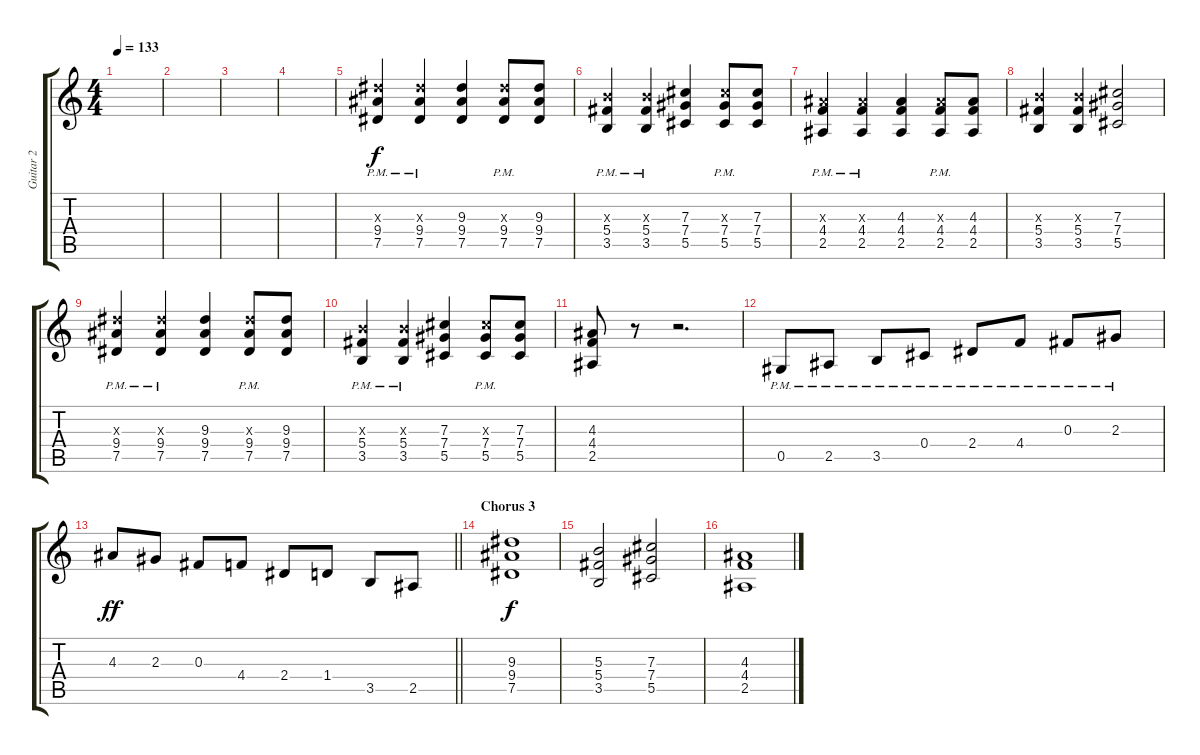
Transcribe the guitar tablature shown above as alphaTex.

\track ("Guitar 2" "Guitar 2") {instrument overdrivenguitar}
\staff {score tabs}
\tuning (Eb4 Bb3 Gb3 Db3 Ab2 Eb2) {hide}
\ts (4 4)
\tempo 133
\clef g2
\ks c
|
|
|
|
(9.3{x} 9.4{pm} 7.5{pm}).4{dy f volume 13} (9.3{x} 9.4{pm} 7.5{pm}).4 (9.3 9.4 7.5).4 (9.3{x} 9.4{pm} 7.5{pm}).8 (9.3 9.4 7.5).8 |
(5.3{x} 5.4{pm} 3.5{pm}).4 (5.3{x} 5.4{pm} 3.5{pm}).4 (7.3 7.4 5.5).4 (7.3{x} 7.4{pm} 5.5{pm}).8 (7.3 7.4 5.5).8 |
(4.3{x} 4.4{pm} 2.5{pm}).4 (4.3{x} 4.4{pm} 2.5{pm}).4 (4.3 4.4 2.5).4 (4.3{x} 4.4{pm} 2.5{pm}).8 (4.3 4.4 2.5).8 |
(5.3{x} 5.4 3.5).4 (5.3{x} 5.4 3.5).4 (7.3 7.4 5.5).2 |
(9.3{x} 9.4{pm} 7.5{pm}).4 (9.3{x} 9.4{pm} 7.5{pm}).4 (9.3 9.4 7.5).4 (9.3{x} 9.4{pm} 7.5{pm}).8 (9.3 9.4 7.5).8 |
(5.3{x} 5.4{pm} 3.5{pm}).4 (5.3{x} 5.4{pm} 3.5{pm}).4 (7.3 7.4 5.5).4 (7.3{x} 7.4{pm} 5.5{pm}).8 (7.3 7.4 5.5).8 |
(4.3 4.4 2.5).8 r.8 r.2{d} |
0.5{pm}.8{volume 15} 2.5{pm}.8 3.5{pm}.8 0.4{pm}.8 2.4{pm}.8 4.4{pm}.8 0.3{pm}.8 2.3{pm}.8 |
\barLineRight lightlight
4.3.8{dy ff} 2.3.8 0.3.8 4.4.8 2.4.8 1.4.8 3.5.8 2.5.8 |
\section ("" "Chorus 3")
(9.3 9.4 7.5).1{dy f} |
(5.3 5.4 3.5).2 (7.3 7.4 5.5).2 |
(4.3 4.4 2.5).1
